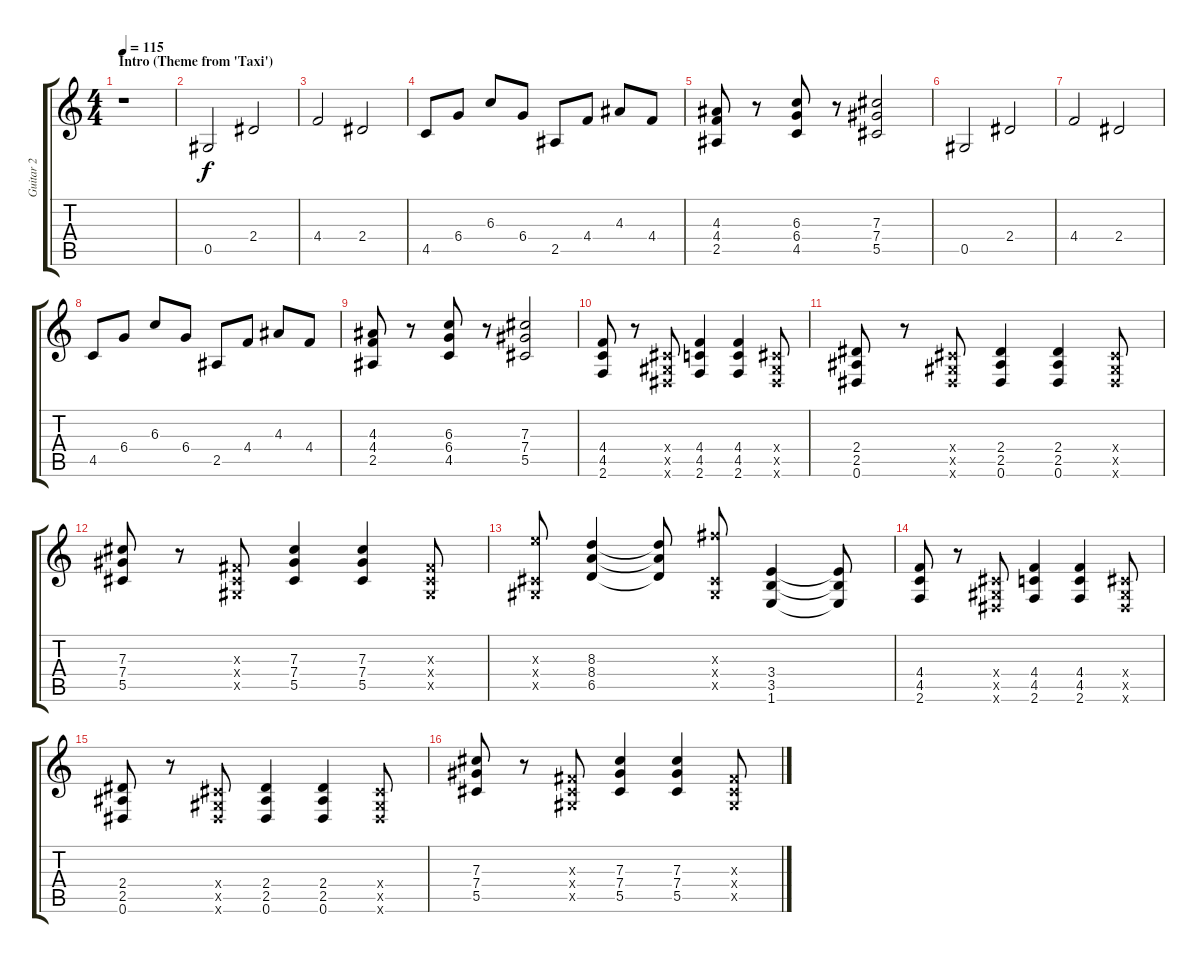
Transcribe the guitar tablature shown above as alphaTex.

\track ("Guitar 2" "Guitar 2") {instrument distortionguitar}
\staff {score tabs}
\tuning (Eb4 Bb3 Gb3 Db3 Ab2 Eb2) {hide}
\ts (4 4)
\section ("" "Intro (Theme from 'Taxi')")
\tempo 115
\clef g2
\ks c
r.1{dy f instrument distortionguitar} |
0.5.2{volume 12} 2.4.2 |
4.4.2 2.4.2 |
4.5.8 6.4.8 6.3.8 6.4.8 2.5.8 4.4.8 4.3.8 4.4.8 |
(4.3 4.4 2.5).8 r.8 (6.3 6.4 4.5).8 r.8 (7.3 7.4 5.5).2 |
0.5.2 2.4.2 |
4.4.2 2.4.2 |
4.5.8 6.4.8 6.3.8 6.4.8 2.5.8 4.4.8 4.3.8 4.4.8 |
(4.3 4.4 2.5).8 r.8 (6.3 6.4 4.5).8 r.8 (7.3 7.4 5.5).2 |
(4.4 4.5 2.6).8{volume 15} r.8 (0.4{x} 0.5{x} 0.6{x}).8 (4.4 4.5 2.6).4 (4.4 4.5 2.6).4 (0.4{x} 0.5{x} 0.6{x}).8 |
(2.4 2.5 0.6).8 r.8 (0.4{x} 0.5{x} 0.6{x}).8 (2.4 2.5 0.6).4 (2.4 2.5 0.6).4 (0.4{x} 0.5{x} 0.6{x}).8 |
(7.3 7.4 5.5).8 r.8 (0.3{x} 0.4{x} 0.5{x}).8 (7.3 7.4 5.5).4 (7.3 7.4 5.5).4 (0.3{x} 0.4{x} 0.5{x}).8 |
(10.3{x} 0.4{x} 0.5{x}).8 (8.3 8.4 6.5).4 (8.3{t} 8.4{t} 6.5{t}).8 (12.3{x} 0.4{x} 0.5{x}).8 (3.4 3.5 1.6).4 (3.4{t} 3.5{t} 1.6{t}).8 |
(4.4 4.5 2.6).8 r.8 (0.4{x} 0.5{x} 0.6{x}).8 (4.4 4.5 2.6).4 (4.4 4.5 2.6).4 (0.4{x} 0.5{x} 0.6{x}).8 |
(2.4 2.5 0.6).8 r.8 (0.4{x} 0.5{x} 0.6{x}).8 (2.4 2.5 0.6).4 (2.4 2.5 0.6).4 (0.4{x} 0.5{x} 0.6{x}).8 |
(7.3 7.4 5.5).8 r.8 (0.3{x} 0.4{x} 0.5{x}).8 (7.3 7.4 5.5).4 (7.3 7.4 5.5).4 (0.3{x} 0.4{x} 0.5{x}).8
